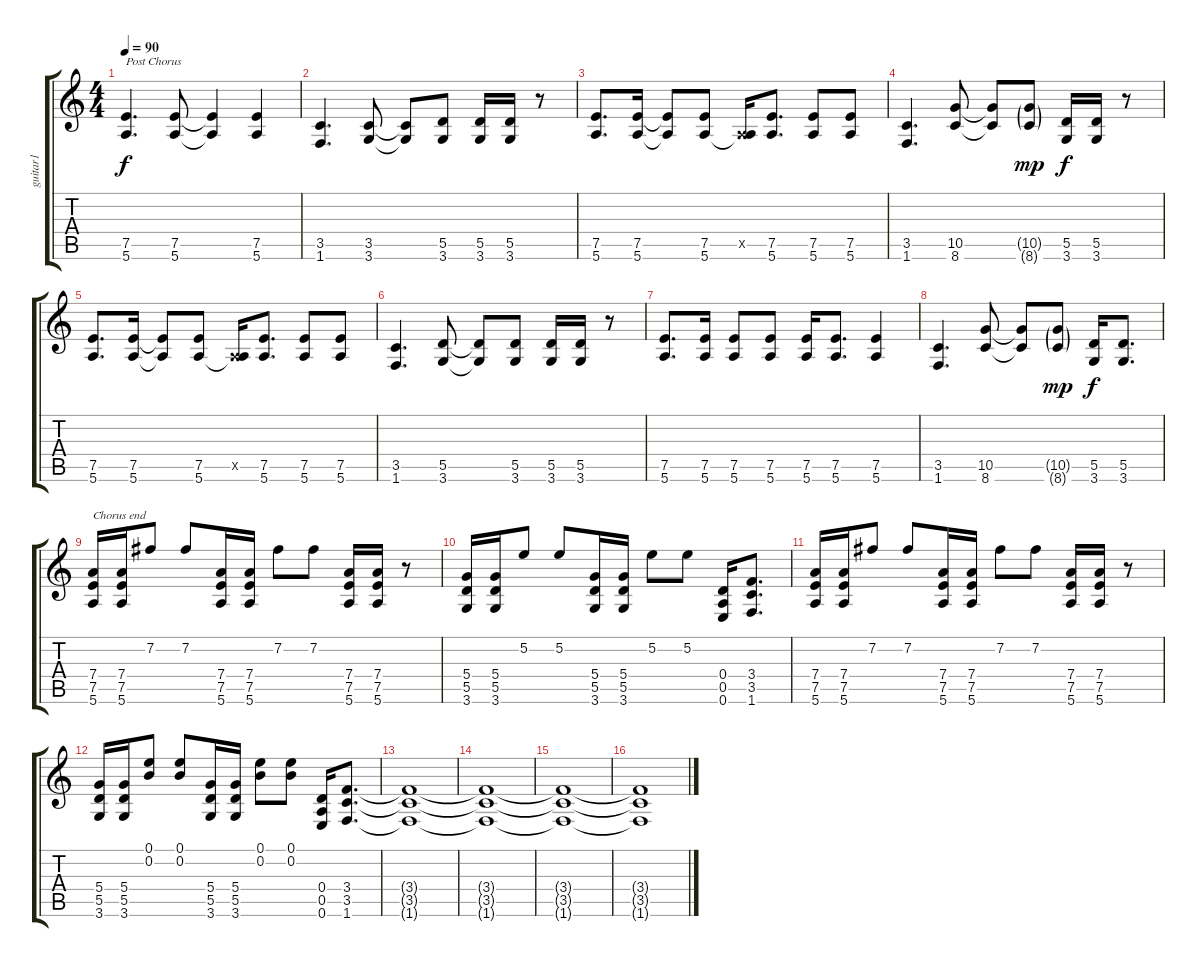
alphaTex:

\track ("guitar1" "guitar1") {instrument distortionguitar}
\staff {score tabs}
\tuning (E4 B3 G3 D3 A2 E2) {hide}
\ts (4 4)
\tempo 90
\clef g2
\ks c
(7.5 5.6).4{d txt "Post Chorus" dy f instrument distortionguitar} (7.5 5.6).8 (7.5{t} 5.6{t}).4 (7.5 5.6).4 |
(3.5 1.6).4{d} (3.5 3.6).8 (3.5{t} 3.6{t}).8 (5.5 3.6).8 (5.5 3.6).16 (5.5 3.6).16 r.8 |
(7.5 5.6).8{d} (7.5 5.6).16 (7.5{t} 5.6{t}).8 (7.5 5.6).8 (0.5{x} 5.6{t}).16 (7.5 5.6).8{d} (7.5 5.6).8 (7.5 5.6).8 |
(3.5 1.6).4{d} (10.5 8.6).8 (10.5{t} 8.6{t}).8 (10.5{g} 8.6{g}).8{dy mp} (5.5 3.6).16{dy f} (5.5 3.6).16 r.8 |
(7.5 5.6).8{d} (7.5 5.6).16 (7.5{t} 5.6{t}).8 (7.5 5.6).8 (0.5{x} 5.6{t}).16 (7.5 5.6).8{d} (7.5 5.6).8 (7.5 5.6).8 |
(3.5 1.6).4{d} (5.5 3.6).8 (5.5{t} 3.6{t}).8 (5.5 3.6).8 (5.5 3.6).16 (5.5 3.6).16 r.8 |
(7.5 5.6).8{d} (7.5 5.6).16 (7.5 5.6).8 (7.5 5.6).8 (7.5 5.6).16 (7.5 5.6).8{d} (7.5 5.6).4 |
(3.5 1.6).4{d} (10.5 8.6).8 (10.5{t} 8.6{t}).8 (10.5{g} 8.6{g}).8{dy mp} (5.5 3.6).16{dy f} (5.5 3.6).8{d} |
(7.4 7.5 5.6).16{txt "Chorus end" instrument overdrivenguitar} (7.4 7.5 5.6).16 7.2.8 7.2.8 (7.4 7.5 5.6).16 (7.4 7.5 5.6).16 7.2.8 7.2.8 (7.4 7.5 5.6).16 (7.4 7.5 5.6).16 r.8 |
(5.4 5.5 3.6).16 (5.4 5.5 3.6).16 5.2.8 5.2.8 (5.4 5.5 3.6).16 (5.4 5.5 3.6).16 5.2.8 5.2.8 (0.4 0.5 0.6).16 (3.4 3.5 1.6).8{d} |
(7.4 7.5 5.6).16 (7.4 7.5 5.6).16 7.2.8 7.2.8 (7.4 7.5 5.6).16 (7.4 7.5 5.6).16 7.2.8 7.2.8 (7.4 7.5 5.6).16 (7.4 7.5 5.6).16 r.8 |
(5.4 5.5 3.6).16 (5.4 5.5 3.6).16 (0.1 0.2).8 (0.1 0.2).8 (5.4 5.5 3.6).16 (5.4 5.5 3.6).16 (0.1 0.2).8 (0.1 0.2).8 (0.4 0.5 0.6).16 (3.4 3.5 1.6).8{d} |
(3.4{t} 3.5{t} 1.6{t}).1 |
(3.4{t} 3.5{t} 1.6{t}).1 |
(3.4{t} 3.5{t} 1.6{t}).1 |
(3.4{t} 3.5{t} 1.6{t}).1
